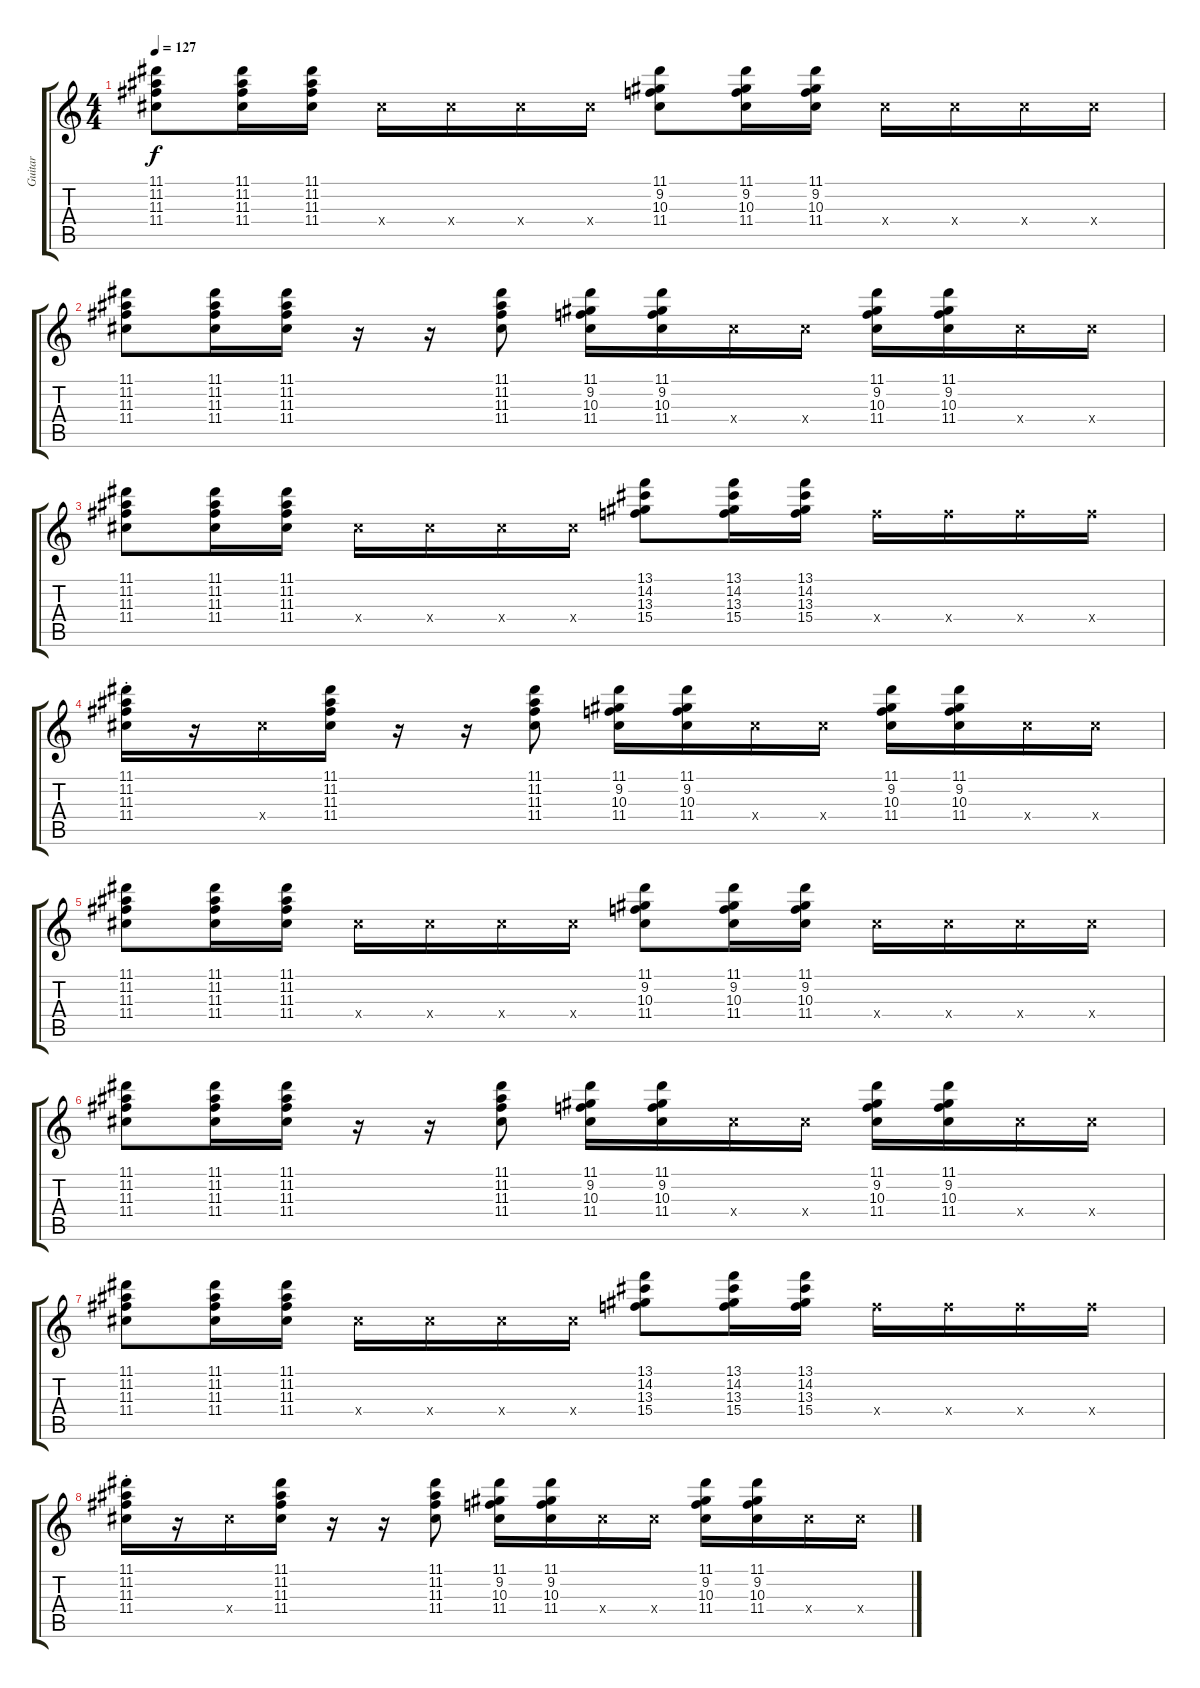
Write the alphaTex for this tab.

\track ("Guitar" "Guitar") {instrument acousticguitarnylon}
\staff {score tabs}
\tuning (E4 B3 G3 D3 A2 E2) {hide}
\ts (4 4)
\tempo 127
\clef g2
\ks c
(11.1 11.2 11.3 11.4).8{dy f} (11.1 11.2 11.3 11.4).16 (11.1 11.2 11.3 11.4).16 11.4{x}.16 11.4{x}.16 11.4{x}.16 11.4{x}.16 (11.1 9.2 10.3 11.4).8 (11.1 9.2 10.3 11.4).16 (11.1 9.2 10.3 11.4).16 11.4{x}.16 11.4{x}.16 11.4{x}.16 11.4{x}.16 |
(11.1 11.2 11.3 11.4).8 (11.1 11.2 11.3 11.4).16 (11.1 11.2 11.3 11.4).16 r.16 r.16 (11.1 11.2 11.3 11.4).8 (11.1 9.2 10.3 11.4).16 (11.1 9.2 10.3 11.4).16 11.4{x}.16 11.4{x}.16 (11.1 9.2 10.3 11.4).16 (11.1 9.2 10.3 11.4).16 11.4{x}.16 11.4{x}.16 |
(11.1 11.2 11.3 11.4).8 (11.1 11.2 11.3 11.4).16 (11.1 11.2 11.3 11.4).16 11.4{x}.16 11.4{x}.16 11.4{x}.16 11.4{x}.16 (13.1 14.2 13.3 15.4).8 (13.1 14.2 13.3 15.4).16 (13.1 14.2 13.3 15.4).16 15.4{x}.16 15.4{x}.16 15.4{x}.16 15.4{x}.16 |
(11.1 11.2 11.3 11.4{st}).16 r.16 11.4{x}.16 (11.1 11.2 11.3 11.4).16 r.16 r.16 (11.1 11.2 11.3 11.4).8 (11.1 9.2 10.3 11.4).16 (11.1 9.2 10.3 11.4).16 11.4{x}.16 11.4{x}.16 (11.1 9.2 10.3 11.4).16 (11.1 9.2 10.3 11.4).16 11.4{x}.16 11.4{x}.16 |
(11.1 11.2 11.3 11.4).8 (11.1 11.2 11.3 11.4).16 (11.1 11.2 11.3 11.4).16 11.4{x}.16 11.4{x}.16 11.4{x}.16 11.4{x}.16 (11.1 9.2 10.3 11.4).8 (11.1 9.2 10.3 11.4).16 (11.1 9.2 10.3 11.4).16 11.4{x}.16 11.4{x}.16 11.4{x}.16 11.4{x}.16 |
(11.1 11.2 11.3 11.4).8 (11.1 11.2 11.3 11.4).16 (11.1 11.2 11.3 11.4).16 r.16 r.16 (11.1 11.2 11.3 11.4).8 (11.1 9.2 10.3 11.4).16 (11.1 9.2 10.3 11.4).16 11.4{x}.16 11.4{x}.16 (11.1 9.2 10.3 11.4).16 (11.1 9.2 10.3 11.4).16 11.4{x}.16 11.4{x}.16 |
(11.1 11.2 11.3 11.4).8 (11.1 11.2 11.3 11.4).16 (11.1 11.2 11.3 11.4).16 11.4{x}.16 11.4{x}.16 11.4{x}.16 11.4{x}.16 (13.1 14.2 13.3 15.4).8 (13.1 14.2 13.3 15.4).16 (13.1 14.2 13.3 15.4).16 15.4{x}.16 15.4{x}.16 15.4{x}.16 15.4{x}.16 |
(11.1 11.2 11.3 11.4{st}).16 r.16 11.4{x}.16 (11.1 11.2 11.3 11.4).16 r.16 r.16 (11.1 11.2 11.3 11.4).8 (11.1 9.2 10.3 11.4).16 (11.1 9.2 10.3 11.4).16 11.4{x}.16 11.4{x}.16 (11.1 9.2 10.3 11.4).16 (11.1 9.2 10.3 11.4).16 11.4{x}.16 11.4{x}.16
